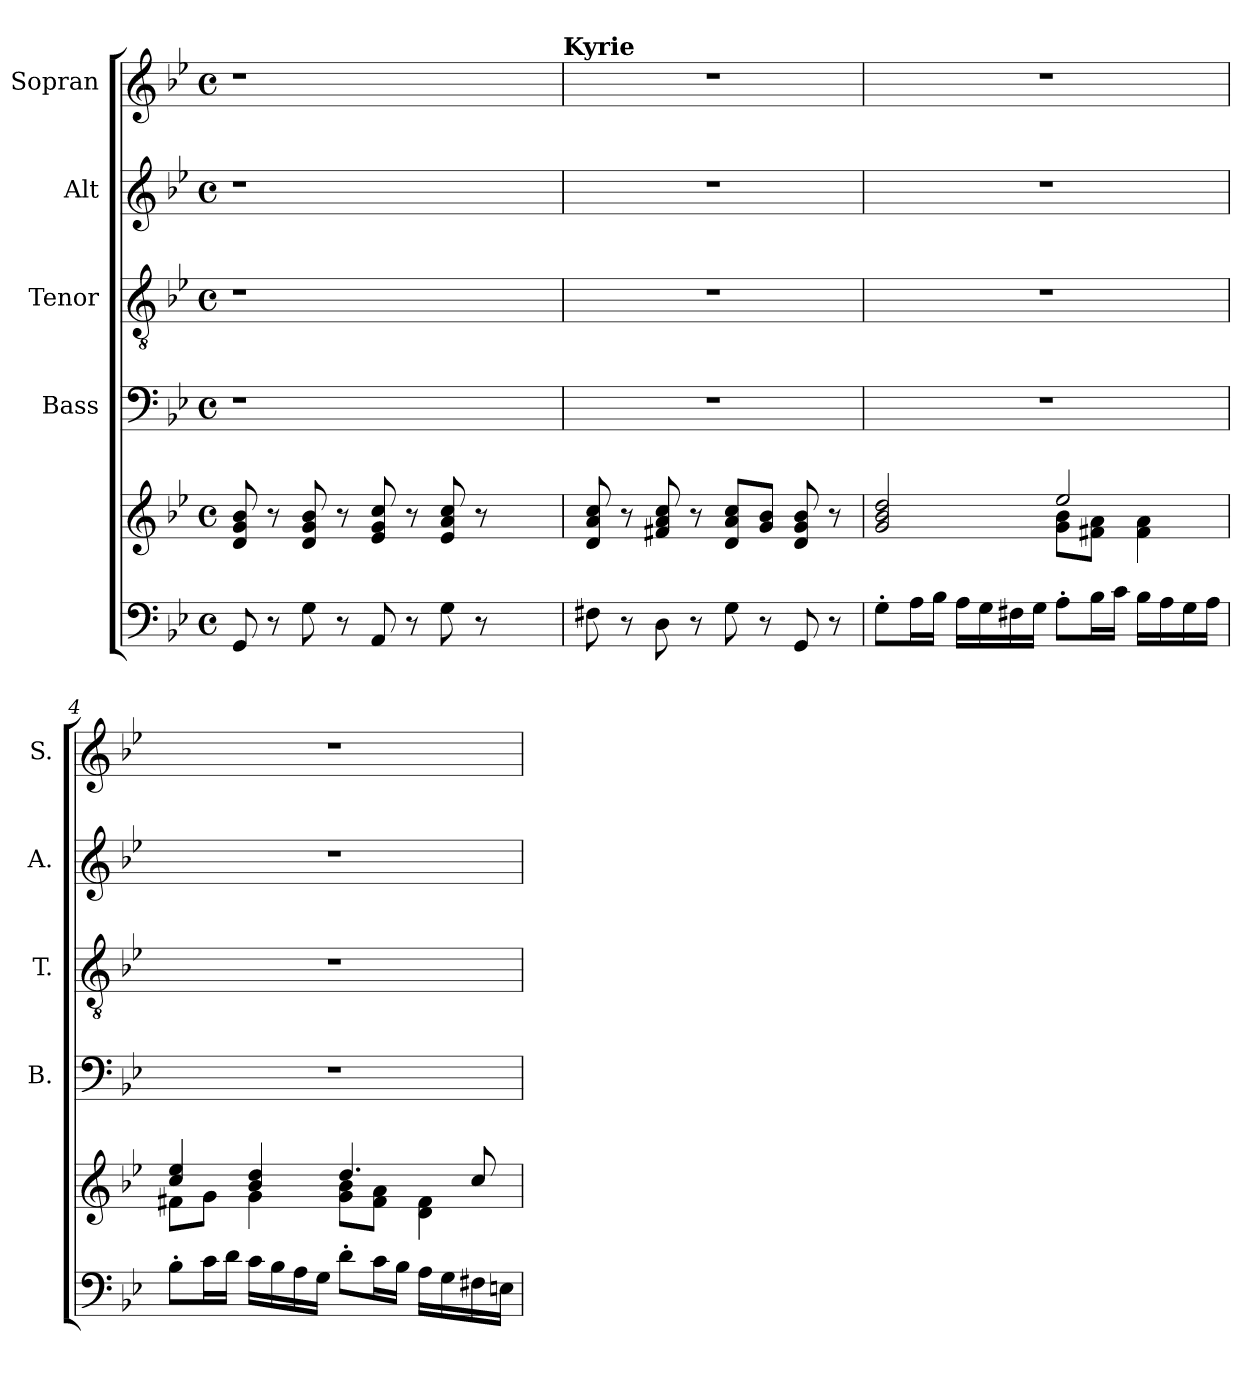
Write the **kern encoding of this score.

**kern	**kern	**kern	**kern	**kern	**kern
*part5	*part5	*part4	*part3	*part2	*part1
*staff6	*staff5	*staff4	*staff3	*staff2	*staff1
*	*	*I"Bass	*I"Tenor	*I"Alt	*I"Sopran
*	*	*I'B.	*I'T.	*I'A.	*I'S.
*clefF4	*clefG2	*clefF4	*clefGv2	*clefG2	*clefG2
*k[b-e-]	*k[b-e-]	*k[b-e-]	*k[b-e-]	*k[b-e-]	*k[b-e-]
*B-:	*B-:	*B-:	*B-:	*B-:	*B-:
*M4/4	*M4/4	*M4/4	*M4/4	*M4/4	*M4/4
*met(c)	*met(c)	*met(c)	*met(c)	*met(c)	*met(c)
=1	=1	=1	=1	=1	=1
8GG/	8d/ 8g/ 8b-/	1r	1r	1r	1r
8r	8r	.	.	.	.
8G\	8d/ 8g/ 8b-/	.	.	.	.
8r	8r	.	.	.	.
8AA/	8e-/ 8g/ 8cc/	.	.	.	.
8r	8r	.	.	.	.
8G\	8e-/ 8a/ 8cc/	.	.	.	.
8r	8r	.	.	.	.
4ryy	4ryy	4ryy	4ryy	4ryy	4ryy
!	!	!	!	!	!LO:TX:a:B:t=Kyrie
=2	=2	=2	=2	=2	=2
8F#X\	8d/ 8a/ 8cc/	1r	1r	1r	1r
8r	8r	.	.	.	.
8D\	8f#X/ 8a/ 8cc/	.	.	.	.
8r	8r	.	.	.	.
8G\	8d/ 8a/ 8cc/L	.	.	.	.
8r	8g/ 8b-/J	.	.	.	.
8GG/	8d/ 8g/ 8b-/	.	.	.	.
8r	8r	.	.	.	.
=3	=3	=3	=3	=3	=3
*	*^	*	*	*	*
8G'>\L	2g/ 2b-/ 2dd/	2ryy	1r	1r	1r	1r
16A\L	.	.	.	.	.	.
16B-\JJ	.	.	.	.	.	.
16A\LL	.	.	.	.	.	.
16G\	.	.	.	.	.	.
16F#X\	.	.	.	.	.	.
16G\JJ	.	.	.	.	.	.
8A'>\L	2ee-/	8g\ 8b-\L	.	.	.	.
16B-\L	.	8f#X\ 8a\J	.	.	.	.
16c\JJ	.	.	.	.	.	.
16B-\LL	.	4f#\ 4a\	.	.	.	.
16A\	.	.	.	.	.	.
16G\	.	.	.	.	.	.
16A\JJ	.	.	.	.	.	.
!!LO:LB:g=z
=4	=4	=4	=4	=4	=4	=4
8B-'>\L	4cc/ 4ee-/	8f#X\L	1r	1r	1r	1r
16c\L	.	8g\J	.	.	.	.
16d\JJ	.	.	.	.	.	.
16c\LL	4b-/ 4dd/	4g\	.	.	.	.
16B-\	.	.	.	.	.	.
16A\	.	.	.	.	.	.
16G\JJ	.	.	.	.	.	.
8d'>\L	4.dd/	8g\ 8b-\L	.	.	.	.
16c\L	.	8f#\ 8a\J	.	.	.	.
16B-\JJ	.	.	.	.	.	.
16A\LL	.	4d\ 4f#\	.	.	.	.
16G\	.	.	.	.	.	.
16F#X\	8cc/	.	.	.	.	.
16En\JJ	.	.	.	.	.	.
*	*v	*v	*	*	*	*
=	=	=	=	=	=
*-	*-	*-	*-	*-	*-
